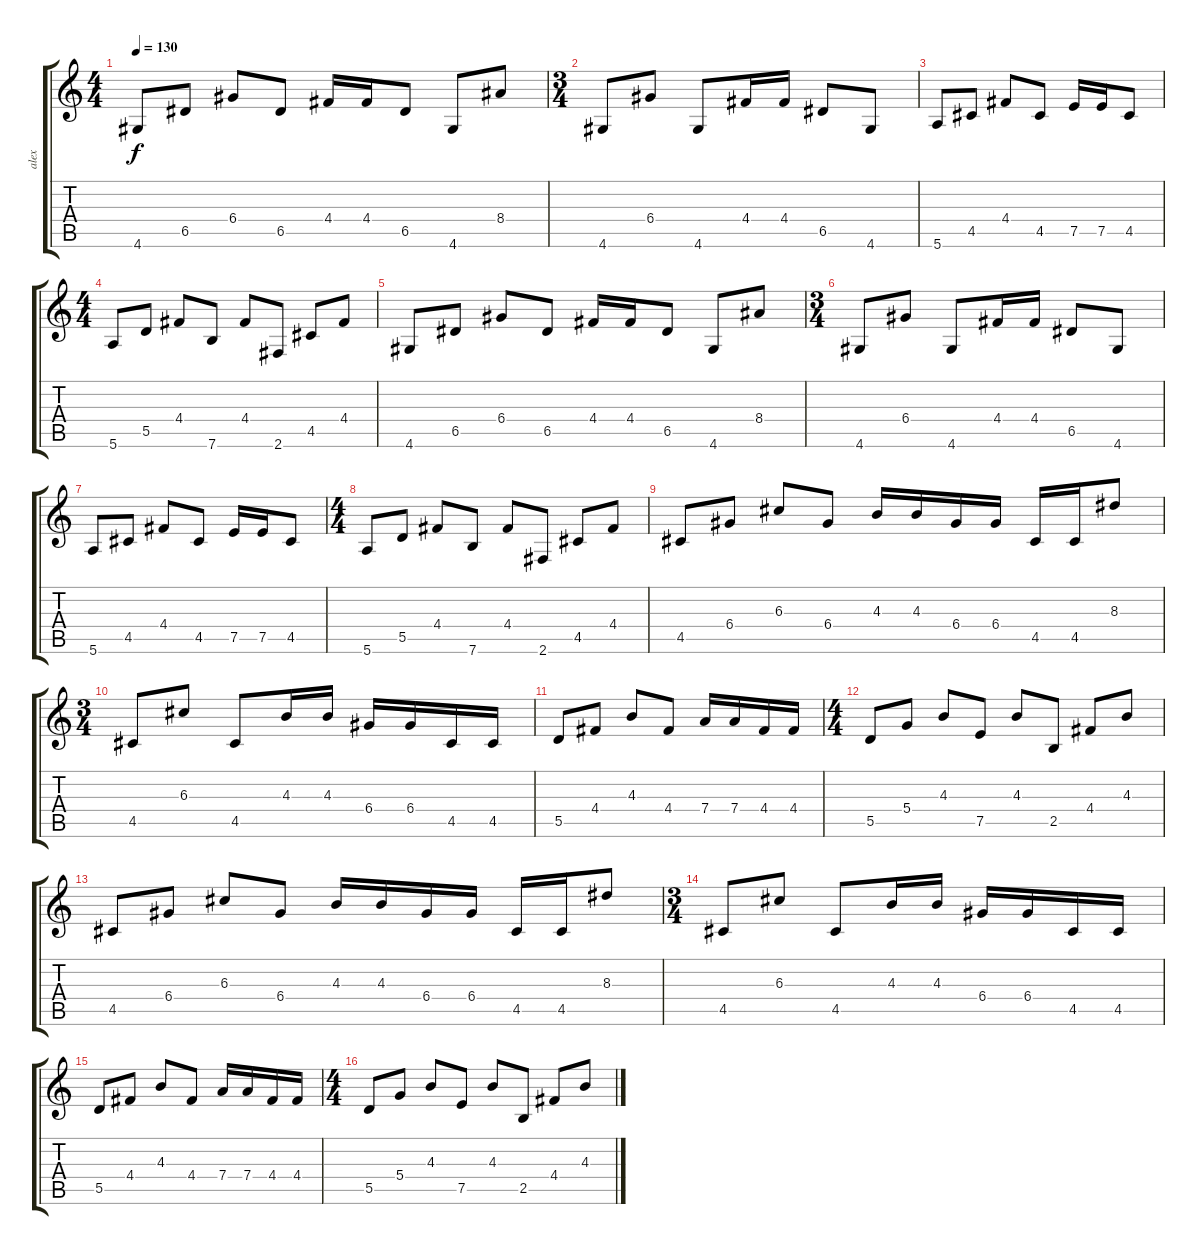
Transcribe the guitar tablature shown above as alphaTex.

\track ("alex" "alex") {instrument overdrivenguitar}
\staff {score tabs}
\tuning (E4 B3 G3 D3 A2 E2) {hide}
\ts (4 4)
\tempo 130
\clef g2
\ks c
4.6.8{dy f instrument overdrivenguitar} 6.5.8 6.4.8 6.5.8 4.4.16 4.4.16 6.5.8 4.6.8 8.4.8 |
\ts (3 4)
4.6.8 6.4.8 4.6.8 4.4.16 4.4.16 6.5.8 4.6.8 |
5.6.8 4.5.8 4.4.8 4.5.8 7.5.16 7.5.16 4.5.8 |
\ts (4 4)
5.6.8 5.5.8 4.4.8 7.6.8 4.4.8 2.6.8 4.5.8 4.4.8 |
4.6.8 6.5.8 6.4.8 6.5.8 4.4.16 4.4.16 6.5.8 4.6.8 8.4.8 |
\ts (3 4)
4.6.8 6.4.8 4.6.8 4.4.16 4.4.16 6.5.8 4.6.8 |
5.6.8 4.5.8 4.4.8 4.5.8 7.5.16 7.5.16 4.5.8 |
\ts (4 4)
5.6.8 5.5.8 4.4.8 7.6.8 4.4.8 2.6.8 4.5.8 4.4.8 |
4.5.8 6.4.8 6.3.8 6.4.8 4.3.16 4.3.16 6.4.16 6.4.16 4.5.16 4.5.16 8.3.8 |
\ts (3 4)
4.5.8 6.3.8 4.5.8 4.3.16 4.3.16 6.4.16 6.4.16 4.5.16 4.5.16 |
5.5.8 4.4.8 4.3.8 4.4.8 7.4.16 7.4.16 4.4.16 4.4.16 |
\ts (4 4)
5.5.8 5.4.8 4.3.8 7.5.8 4.3.8 2.5.8 4.4.8 4.3.8 |
4.5.8 6.4.8 6.3.8 6.4.8 4.3.16 4.3.16 6.4.16 6.4.16 4.5.16 4.5.16 8.3.8 |
\ts (3 4)
4.5.8 6.3.8 4.5.8 4.3.16 4.3.16 6.4.16 6.4.16 4.5.16 4.5.16 |
5.5.8 4.4.8 4.3.8 4.4.8 7.4.16 7.4.16 4.4.16 4.4.16 |
\ts (4 4)
5.5.8 5.4.8 4.3.8 7.5.8 4.3.8 2.5.8 4.4.8 4.3.8
